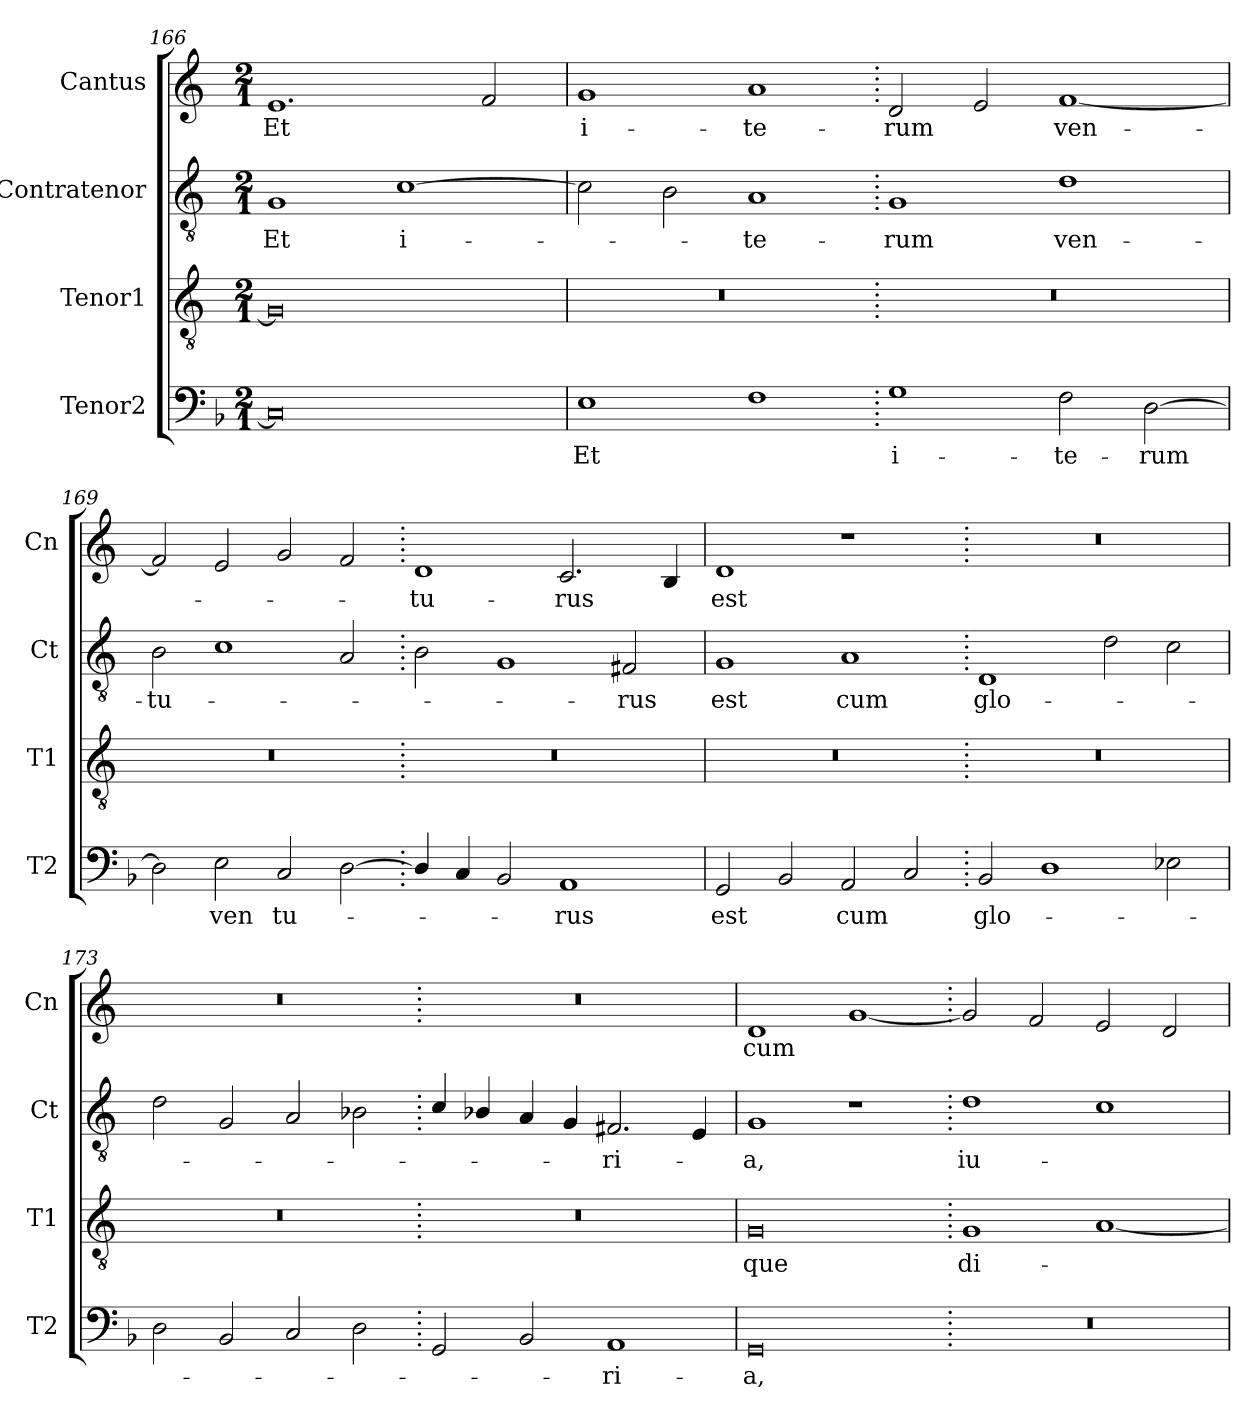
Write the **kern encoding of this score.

**kern	**text	**kern	**text	**kern	**text	**kern	**text
*part4	*part4	*part3	*part3	*part2	*part2	*part1	*part1
*staff4	*staff4	*staff3	*staff3	*staff2	*staff2	*staff1	*staff1
*I"Tenor2	*	*I"Tenor1	*	*I"Contratenor	*	*I"Cantus	*
*I'T2	*	*I'T1	*	*I'Ct	*	*I'Cn	*
*clefF4	*	*clefGv2	*	*clefGv2	*	*clefG2	*
*k[b-]	*	*k[]	*	*k[]	*	*k[]	*
*M2/1	*	*M2/1	*	*M2/1	*	*M2/1	*
=166	=166	=166	=166	=166	=166	=166	=166
0C]	.	0G]	.	1G	Et	1.e	Et
.	.	.	.	[1c	i-	.	.
.	.	.	.	.	.	2f/	.
=167	=167	=167	=167	=167	=167	=167	=167
1E	Et	0r	.	2c\]	.	1g	i-
.	.	.	.	2B\	.	.	.
1F	.	.	.	1A	-te-	1a	-te-
=168.	=168.	=168.	=168.	=168.	=168.	=168.	=168.
1G	i-	0r	.	1G	-rum	2d/	-rum
.	.	.	.	.	.	2e/	.
2F\	-te-	.	.	1d	ven-	[1f	ven-
[2D\	-rum	.	.	.	.	.	.
=169	=169	=169	=169	=169	=169	=169	=169
2D\]	.	0r	.	2B\	-tu-	2f/]	.
2E\	ven	.	.	1c	.	2e/	.
2C/	tu-	.	.	.	.	2g/	.
[2D\	.	.	.	2A/	.	2f/	.
=170.	=170.	=170.	=170.	=170.	=170.	=170.	=170.
4D/]	.	0r	.	2B\	.	1d	-tu-
4C/	.	.	.	.	.	.	.
2BB-/	.	.	.	1G	.	.	.
1AA	-rus	.	.	.	.	2.c/	-rus
.	.	.	.	2F#X/	-rus	.	.
.	.	.	.	.	.	4B/	.
=171	=171	=171	=171	=171	=171	=171	=171
2GG/	est	0r	.	1G	est	1d	est
2BB-/	.	.	.	.	.	.	.
2AA/	cum	.	.	1A	cum	1r	.
2C/	.	.	.	.	.	.	.
=172.	=172.	=172.	=172.	=172.	=172.	=172.	=172.
2BB-/	glo-	0r	.	1D	glo-	0r	.
1D	.	.	.	.	.	.	.
.	.	.	.	2d\	.	.	.
2E-X\	.	.	.	2c\	.	.	.
=173	=173	=173	=173	=173	=173	=173	=173
2D\	.	0r	.	2d\	.	0r	.
2BB-/	.	.	.	2G/	.	.	.
2C/	.	.	.	2A/	.	.	.
2D\	.	.	.	2B-X\	.	.	.
=174.	=174.	=174.	=174.	=174.	=174.	=174.	=174.
2GG/	.	0r	.	4c/	.	0r	.
.	.	.	.	4B-X/	.	.	.
2BB-/	.	.	.	4A/	.	.	.
.	.	.	.	4G/	.	.	.
1AA	-ri-	.	.	2.F#X/	-ri-	.	.
.	.	.	.	4E/	.	.	.
=175	=175	=175	=175	=175	=175	=175	=175
0GG	-a,	0G	que	1G	-a,	1d	cum
.	.	.	.	1r	.	[1g	.
=176.	=176.	=176.	=176.	=176.	=176.	=176.	=176.
0r	.	1G	di-	1d	iu-	2g/]	.
.	.	.	.	.	.	2f/	.
.	.	[1A	.	1c	.	2e/	.
.	.	.	.	.	.	2d/	.
=	=	=	=	=	=	=	=
*-	*-	*-	*-	*-	*-	*-	*-
